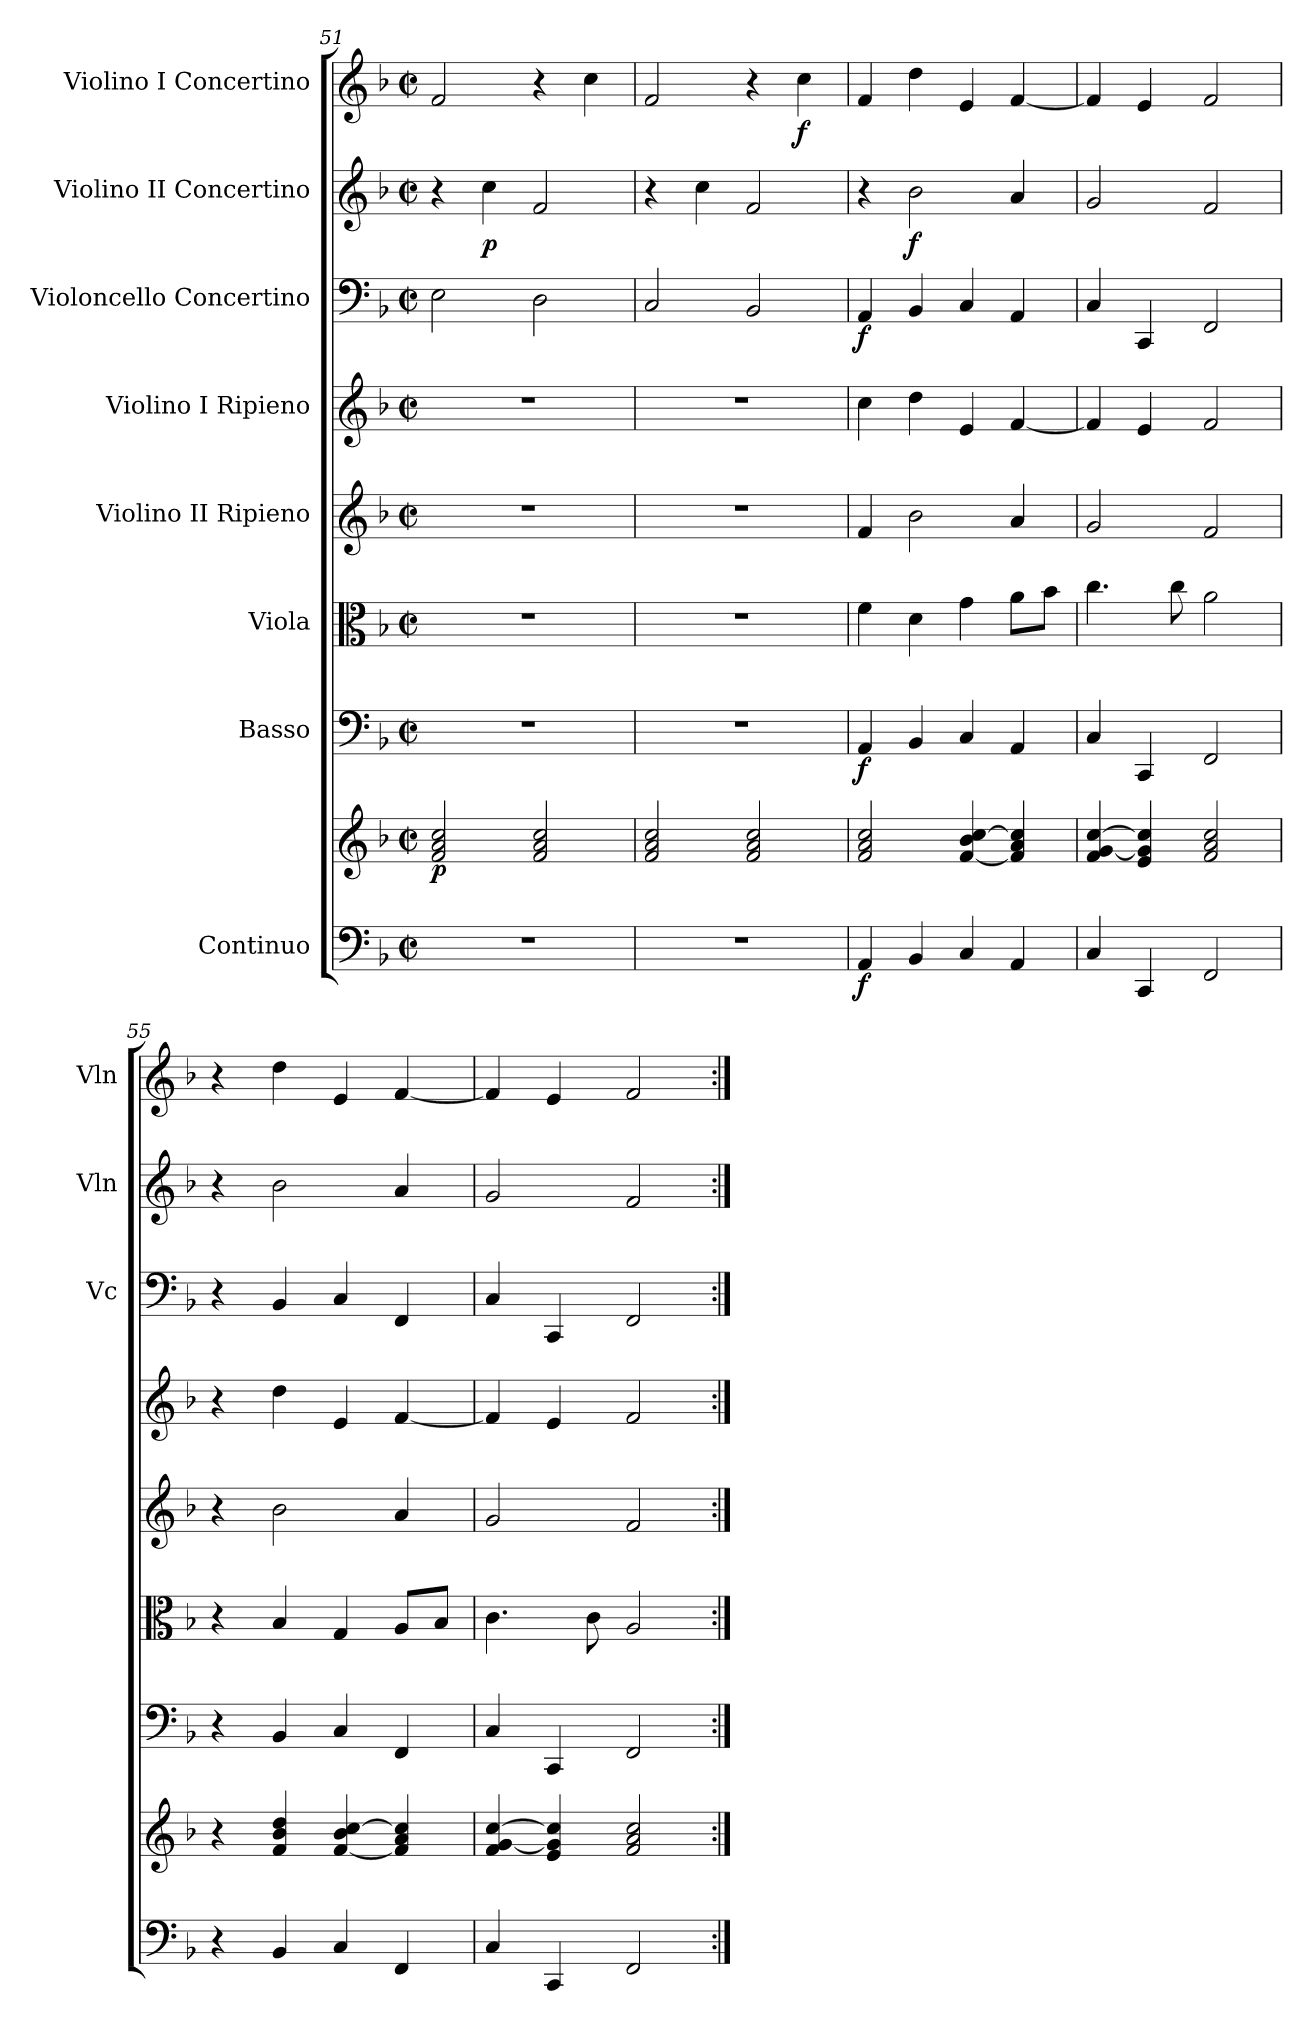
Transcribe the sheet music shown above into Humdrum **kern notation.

**kern	**kern	**dynam	**kern	**dynam	**kern	**kern	**kern	**kern	**dynam	**kern	**dynam	**kern	**dynam
*part8	*part8	*part8	*part7	*part7	*part6	*part5	*part4	*part3	*part3	*part2	*part2	*part1	*part1
*staff9	*staff8	*staff8/9	*staff7	*staff7	*staff6	*staff5	*staff4	*staff3	*staff3	*staff2	*staff2	*staff1	*staff1
*I"Continuo	*	*	*I"Basso	*	*I"Viola	*I"Violino II Ripieno	*I"Violino I Ripieno	*I"Violoncello Concertino	*	*I"Violino II Concertino	*	*I"Violino I Concertino	*
*	*	*	*	*	*	*	*	*I'Vc	*	*I'Vln	*	*I'Vln	*
*clefF4	*clefG2	*	*clefF4	*	*clefC3	*clefG2	*clefG2	*clefF4	*	*clefG2	*	*clefG2	*
*k[b-]	*k[b-]	*	*k[b-]	*	*k[b-]	*k[b-]	*k[b-]	*k[b-]	*	*k[b-]	*	*k[b-]	*
*M2/2	*M2/2	*	*M2/2	*	*M2/2	*M2/2	*M2/2	*M2/2	*	*M2/2	*	*M2/2	*
*met(c|)	*met(c|)	*	*met(c|)	*	*met(c|)	*met(c|)	*met(c|)	*met(c|)	*	*met(c|)	*	*met(c|)	*
=51	=51	=51	=51	=51	=51	=51	=51	=51	=51	=51	=51	=51	=51
!	!	!LO:DY:b	!	!	!	!	!	!	!	!	!	!	!
1r	2f/ 2a/ 2cc/	p	1r	.	1r	1r	1r	2E\	.	4r	.	2f/	.
!	!	!	!	!	!	!	!	!	!	!	!LO:DY:b	!	!
.	.	.	.	.	.	.	.	.	.	4cc\	p	.	.
.	2f/ 2a/ 2cc/	.	.	.	.	.	.	2D\	.	2f/	.	4r	.
.	.	.	.	.	.	.	.	.	.	.	.	4cc\	.
=52	=52	=52	=52	=52	=52	=52	=52	=52	=52	=52	=52	=52	=52
1r	2f/ 2a/ 2cc/	.	1r	.	1r	1r	1r	2C/	.	4r	.	2f/	.
.	.	.	.	.	.	.	.	.	.	4cc\	.	.	.
.	2f/ 2a/ 2cc/	.	.	.	.	.	.	2BB-/	.	2f/	.	4r	.
!	!	!	!	!	!	!	!	!	!	!	!	!	!LO:DY:b
.	.	.	.	.	.	.	.	.	.	.	.	4cc\	f
=53	=53	=53	=53	=53	=53	=53	=53	=53	=53	=53	=53	=53	=53
!	!	!LO:DY:b=2	!	!LO:DY:b	!	!	!	!	!LO:DY:b	!	!	!	!
4AA/	2f/ 2a/ 2cc/	f	4AA/	f	4f\	4f/	4cc\	4AA/	f	4r	.	4f/	.
!	!	!	!	!	!	!	!	!	!	!	!LO:DY:b	!	!
4BB-/	.	.	4BB-/	.	4d\	2b-\	4dd\	4BB-/	.	2b-\	f	4dd\	.
4C/	[4f/ 4b-/ [4cc/	.	4C/	.	4g\	.	4e/	4C/	.	.	.	4e/	.
4AA/	4f/] 4a/ 4cc/]	.	4AA/	.	8a\L	4a/	[4f/	4AA/	.	4a/	.	[4f/	.
.	.	.	.	.	8b-\J	.	.	.	.	.	.	.	.
=54	=54	=54	=54	=54	=54	=54	=54	=54	=54	=54	=54	=54	=54
4C/	4f/ [4g/ [4cc/	.	4C/	.	4.cc\	2g/	4f/]	4C/	.	2g/	.	4f/]	.
4CC/	4e/ 4g/] 4cc/]	.	4CC/	.	.	.	4e/	4CC/	.	.	.	4e/	.
.	.	.	.	.	8cc\	.	.	.	.	.	.	.	.
2FF/	2f/ 2a/ 2cc/	.	2FF/	.	2a\	2f/	2f/	2FF/	.	2f/	.	2f/	.
=55	=55	=55	=55	=55	=55	=55	=55	=55	=55	=55	=55	=55	=55
4r	4r	.	4r	.	4r	4r	4r	4r	.	4r	.	4r	.
4BB-/	4f/ 4b-/ 4dd/	.	4BB-/	.	4B-/	2b-\	4dd\	4BB-/	.	2b-\	.	4dd\	.
4C/	[4f/ 4b-/ [4cc/	.	4C/	.	4G/	.	4e/	4C/	.	.	.	4e/	.
4FF/	4f/] 4a/ 4cc/]	.	4FF/	.	8A/L	4a/	[4f/	4FF/	.	4a/	.	[4f/	.
.	.	.	.	.	8B-/J	.	.	.	.	.	.	.	.
=56	=56	=56	=56	=56	=56	=56	=56	=56	=56	=56	=56	=56	=56
4C/	4f/ [4g/ [4cc/	.	4C/	.	4.c\	2g/	4f/]	4C/	.	2g/	.	4f/]	.
4CC/	4e/ 4g/] 4cc/]	.	4CC/	.	.	.	4e/	4CC/	.	.	.	4e/	.
.	.	.	.	.	8c\	.	.	.	.	.	.	.	.
2FF/	2f/ 2a/ 2cc/	.	2FF/	.	2A/	2f/	2f/	2FF/	.	2f/	.	2f/	.
=:|!	=:|!	=:|!	=:|!	=:|!	=:|!	=:|!	=:|!	=:|!	=:|!	=:|!	=:|!	=:|!	=:|!
*-	*-	*-	*-	*-	*-	*-	*-	*-	*-	*-	*-	*-	*-
